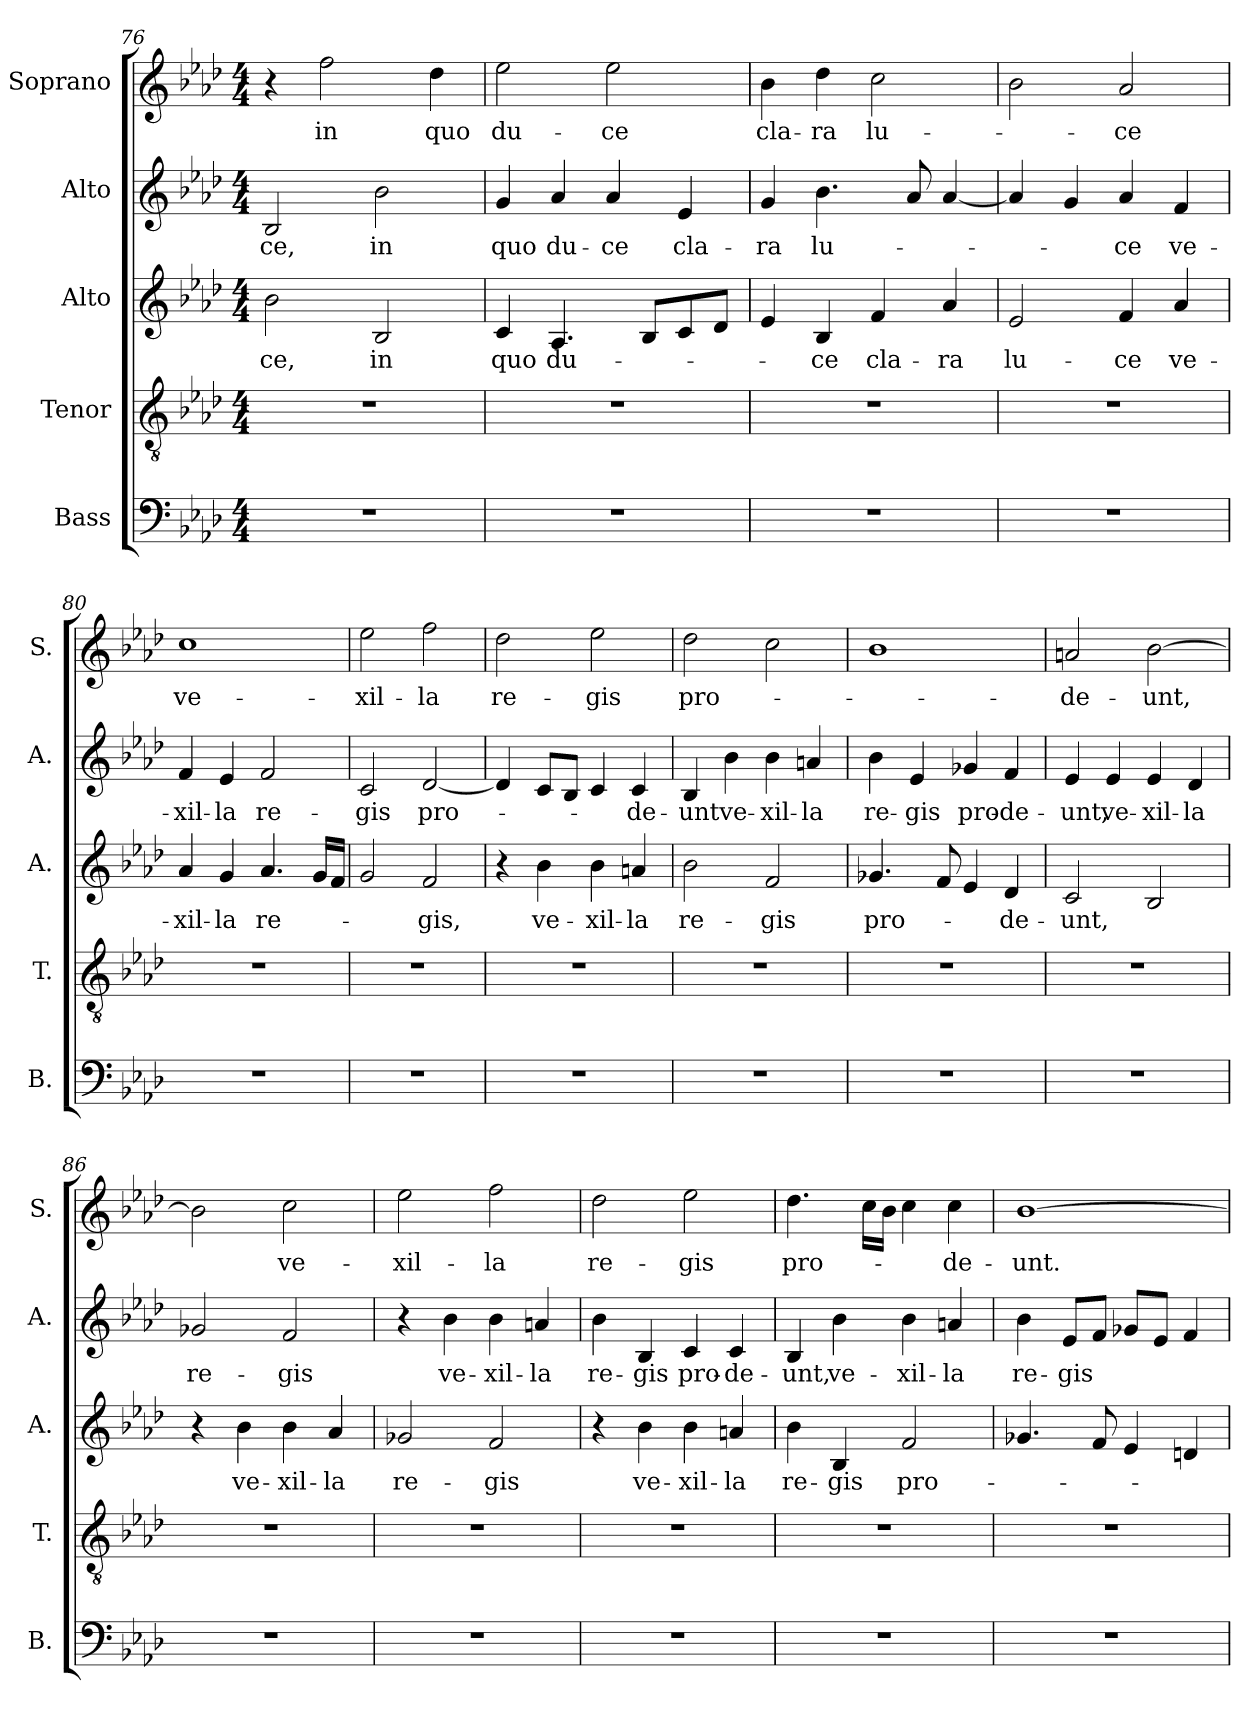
**kern	**kern	**kern	**text	**kern	**text	**kern	**text
*part5	*part4	*part3	*part3	*part2	*part2	*part1	*part1
*staff5	*staff4	*staff3	*staff3	*staff2	*staff2	*staff1	*staff1
*I"Bass	*I"Tenor	*I"Alto	*	*I"Alto	*	*I"Soprano	*
*I'B.	*I'T.	*I'A.	*	*I'A.	*	*I'S.	*
*clefF4	*clefGv2	*clefG2	*	*clefG2	*	*clefG2	*
*k[b-e-a-d-]	*k[b-e-a-d-]	*k[b-e-a-d-]	*	*k[b-e-a-d-]	*	*k[b-e-a-d-]	*
*M4/4	*M4/4	*M4/4	*	*M4/4	*	*M4/4	*
=76	=76	=76	=76	=76	=76	=76	=76
!	!	!	!LO:LY:b	!	!LO:LY:b	!	!
1r	1r	2b-\	-ce,	2B-/	-ce,	4r	.
!	!	!	!	!	!	!	!LO:LY:b
.	.	.	.	.	.	2ff\	in
!	!	!	!LO:LY:b	!	!LO:LY:b	!	!
.	.	2B-/	in	2b-\	in	.	.
!	!	!	!	!	!	!	!LO:LY:b
.	.	.	.	.	.	4dd-\	quo
=77	=77	=77	=77	=77	=77	=77	=77
!	!	!	!LO:LY:b	!	!LO:LY:b	!	!LO:LY:b
1r	1r	4c/	quo	4g/	quo	2ee-\	du-
!	!	!	!LO:LY:b	!	!LO:LY:b	!	!
.	.	4.A-/	du-	4a-/	du-	.	.
!	!	!	!	!	!LO:LY:b	!	!LO:LY:b
.	.	.	.	4a-/	-ce	2ee-\	-ce
.	.	8B-/L	.	.	.	.	.
!	!	!	!	!	!LO:LY:b	!	!
.	.	8c/	.	4e-/	cla-	.	.
.	.	8d-/J	.	.	.	.	.
!!LO:LB:g=z
=78	=78	=78	=78	=78	=78	=78	=78
!	!	!	!	!	!LO:LY:b	!	!LO:LY:b
1r	1r	4e-/	.	4g/	-ra	4b-\	cla-
!	!	!	!LO:LY:b	!	!LO:LY:b	!	!LO:LY:b
.	.	4B-/	-ce	4.b-\	lu-	4dd-\	-ra
!	!	!	!LO:LY:b	!	!	!	!LO:LY:b
.	.	4f/	cla-	.	.	2cc\	lu-
.	.	.	.	8a-/	.	.	.
!	!	!	!LO:LY:b	!	!	!	!
.	.	4a-/	-ra	[4a-/	.	.	.
=79	=79	=79	=79	=79	=79	=79	=79
!	!	!	!LO:LY:b	!	!	!	!
1r	1r	2e-/	lu-	4a-/]	.	2b-\	.
.	.	.	.	4g/	.	.	.
!	!	!	!LO:LY:b	!	!LO:LY:b	!	!LO:LY:b
.	.	4f/	-ce	4a-/	-ce	2a-/	-ce
!	!	!	!LO:LY:b	!	!LO:LY:b	!	!
.	.	4a-/	ve-	4f/	ve-	.	.
=80	=80	=80	=80	=80	=80	=80	=80
!	!	!	!LO:LY:b	!	!LO:LY:b	!	!LO:LY:b
1r	1r	4a-/	-xil-	4f/	-xil-	1cc	ve-
!	!	!	!LO:LY:b	!	!LO:LY:b	!	!
.	.	4g/	-la	4e-/	-la	.	.
!	!	!	!LO:LY:b	!	!LO:LY:b	!	!
.	.	4.a-/	re-	2f/	re-	.	.
.	.	16g/LL	.	.	.	.	.
.	.	16f/JJ	.	.	.	.	.
=81	=81	=81	=81	=81	=81	=81	=81
!	!	!	!	!	!LO:LY:b	!	!LO:LY:b
1r	1r	2g/	.	2c/	-gis	2ee-\	-xil-
!	!	!	!LO:LY:b	!	!LO:LY:b	!	!LO:LY:b
.	.	2f/	-gis,	[2d-/	pro-	2ff\	-la
=82	=82	=82	=82	=82	=82	=82	=82
!	!	!	!	!	!	!	!LO:LY:b
1r	1r	4r	.	4d-/]	.	2dd-\	re-
!	!	!	!LO:LY:b	!	!	!	!
.	.	4b-\	ve-	8c/L	.	.	.
.	.	.	.	8B-/J	.	.	.
!	!	!	!LO:LY:b	!	!	!	!LO:LY:b
.	.	4b-\	-xil-	4c/	.	2ee-\	-gis
!	!	!	!LO:LY:b	!	!LO:LY:b	!	!
.	.	4an/	-la	4c/	-de-	.	.
=83	=83	=83	=83	=83	=83	=83	=83
!	!	!	!LO:LY:b	!	!LO:LY:b	!	!LO:LY:b
1r	1r	2b-\	re-	4B-/	-unt	2dd-\	pro-
!	!	!	!	!	!LO:LY:b	!	!
.	.	.	.	4b-\	ve-	.	.
!	!	!	!LO:LY:b	!	!LO:LY:b	!	!
.	.	2f/	-gis	4b-\	-xil-	2cc\	.
!	!	!	!	!	!LO:LY:b	!	!
.	.	.	.	4an/	-la	.	.
=84	=84	=84	=84	=84	=84	=84	=84
!	!	!	!LO:LY:b	!	!LO:LY:b	!	!
1r	1r	4.g-X/	pro-	4b-\	re-	1b-	.
!	!	!	!	!	!LO:LY:b	!	!
.	.	.	.	4e-/	-gis	.	.
.	.	8f/	.	.	.	.	.
!	!	!	!	!	!LO:LY:b	!	!
.	.	4e-/	.	4g-X/	pro-	.	.
!	!	!	!LO:LY:b	!	!LO:LY:b	!	!
.	.	4d-/	de-	4f/	-de-	.	.
!!LO:LB:g=z
=85	=85	=85	=85	=85	=85	=85	=85
!	!	!	!LO:LY:b	!	!LO:LY:b	!	!LO:LY:b
1r	1r	2c/	-unt,	4e-/	-unt,	2an/	-de-
!	!	!	!	!	!LO:LY:b	!	!
.	.	.	.	4e-/	ve-	.	.
!	!	!	!	!	!LO:LY:b	!	!LO:LY:b
.	.	2B-/	.	4e-/	-xil-	[2b-\	-unt,
!	!	!	!	!	!LO:LY:b	!	!
.	.	.	.	4d-/	-la	.	.
=86	=86	=86	=86	=86	=86	=86	=86
!	!	!	!	!	!LO:LY:b	!	!
1r	1r	4r	.	2g-X/	re-	2b-\]	.
!	!	!	!LO:LY:b	!	!	!	!
.	.	4b-\	ve-	.	.	.	.
!	!	!	!LO:LY:b	!	!LO:LY:b	!	!LO:LY:b
.	.	4b-\	-xil-	2f/	-gis	2cc\	ve-
!	!	!	!LO:LY:b	!	!	!	!
.	.	4a-/	-la	.	.	.	.
=87	=87	=87	=87	=87	=87	=87	=87
!	!	!	!LO:LY:b	!	!	!	!LO:LY:b
1r	1r	2g-X/	re-	4r	.	2ee-\	-xil-
!	!	!	!	!	!LO:LY:b	!	!
.	.	.	.	4b-\	ve-	.	.
!	!	!	!LO:LY:b	!	!LO:LY:b	!	!LO:LY:b
.	.	2f/	-gis	4b-\	-xil-	2ff\	-la
!	!	!	!	!	!LO:LY:b	!	!
.	.	.	.	4an/	-la	.	.
=88	=88	=88	=88	=88	=88	=88	=88
!	!	!	!	!	!LO:LY:b	!	!LO:LY:b
1r	1r	4r	.	4b-\	re-	2dd-\	re-
!	!	!	!LO:LY:b	!	!LO:LY:b	!	!
.	.	4b-\	ve-	4B-/	-gis	.	.
!	!	!	!LO:LY:b	!	!LO:LY:b	!	!LO:LY:b
.	.	4b-\	-xil-	4c/	pro-	2ee-\	-gis
!	!	!	!LO:LY:b	!	!LO:LY:b	!	!
.	.	4an/	-la	4c/	-de-	.	.
=89	=89	=89	=89	=89	=89	=89	=89
!	!	!	!LO:LY:b	!	!LO:LY:b	!	!LO:LY:b
1r	1r	4b-\	re-	4B-/	-unt,	4.dd-\	pro-
!	!	!	!LO:LY:b	!	!LO:LY:b	!	!
.	.	4B-/	-gis	4b-\	ve-	.	.
.	.	.	.	.	.	16cc\LL	.
.	.	.	.	.	.	16b-\JJ	.
!	!	!	!LO:LY:b	!	!LO:LY:b	!	!
.	.	2f/	pro-	4b-\	-xil-	4cc\	.
!	!	!	!	!	!LO:LY:b	!	!LO:LY:b
.	.	.	.	4an/	-la	4cc\	-de-
=90	=90	=90	=90	=90	=90	=90	=90
!	!	!	!	!	!LO:LY:b	!	!LO:LY:b
1r	1r	4.g-X/	.	4b-\	re-	[1b-	-unt.
!	!	!	!	!	!LO:LY:b	!	!
.	.	.	.	8e-/L	-gis	.	.
.	.	8f/	.	8f/J	.	.	.
.	.	4e-/	.	8g-X/L	.	.	.
.	.	.	.	8e-/J	.	.	.
.	.	4dn/	.	4f/	.	.	.
=	=	=	=	=	=	=	=
*-	*-	*-	*-	*-	*-	*-	*-
